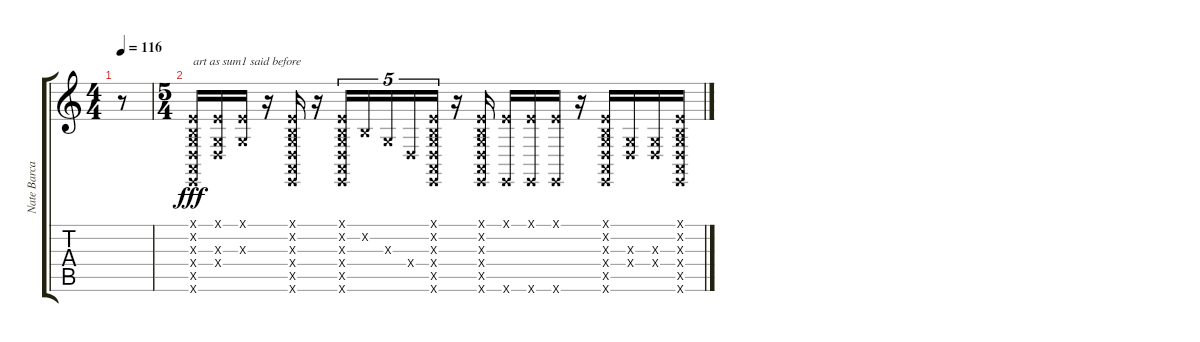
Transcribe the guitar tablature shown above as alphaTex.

\track ("Nate Barcalow" "Nate Barca") {instrument lead2sawtooth}
\staff {score tabs}
\tuning (E4 B3 G3 D3 A2 E2) {hide}
\ts (4 4)
\tempo 116
\clef g2
\ks c
r.8{dy f} |
\ts (5 4)
(0.1{x} 0.2{x} 0.3{x} 0.4{x} 0.5{x} 0.6{x}).16{txt "art as sum1 said before" dy fff} (0.1{x} 0.3{x} 0.4{x}).16 (0.1{x} 0.3{x}).16 r.16 (0.1{x} 0.2{x} 0.3{x} 0.4{x} 0.5{x} 0.6{x}).16 r.16 (0.1{x} 0.2{x} 0.3{x} 0.4{x} 0.5{x} 0.6{x}).16{tu (5 4)} 0.2{x}.16{tu (5 4)} 0.3{x}.16{tu (5 4)} 0.4{x}.16{tu (5 4)} (0.1{x} 0.2{x} 0.3{x} 0.4{x} 0.5{x} 0.6{x}).16{tu (5 4)} r.16 (0.1{x} 0.2{x} 0.3{x} 0.4{x} 0.5{x} 0.6{x}).16 (0.1{x} 0.6{x}).16 (0.1{x} 0.6{x}).16 (0.1{x} 0.6{x}).16 r.16 (0.1{x} 0.2{x} 0.3{x} 0.4{x} 0.5{x} 0.6{x}).16 (0.3{x} 0.4{x}).16 (0.3{x} 0.4{x}).16 (0.1{x} 0.2{x} 0.3{x} 0.4{x} 0.5{x} 0.6{x}).16
